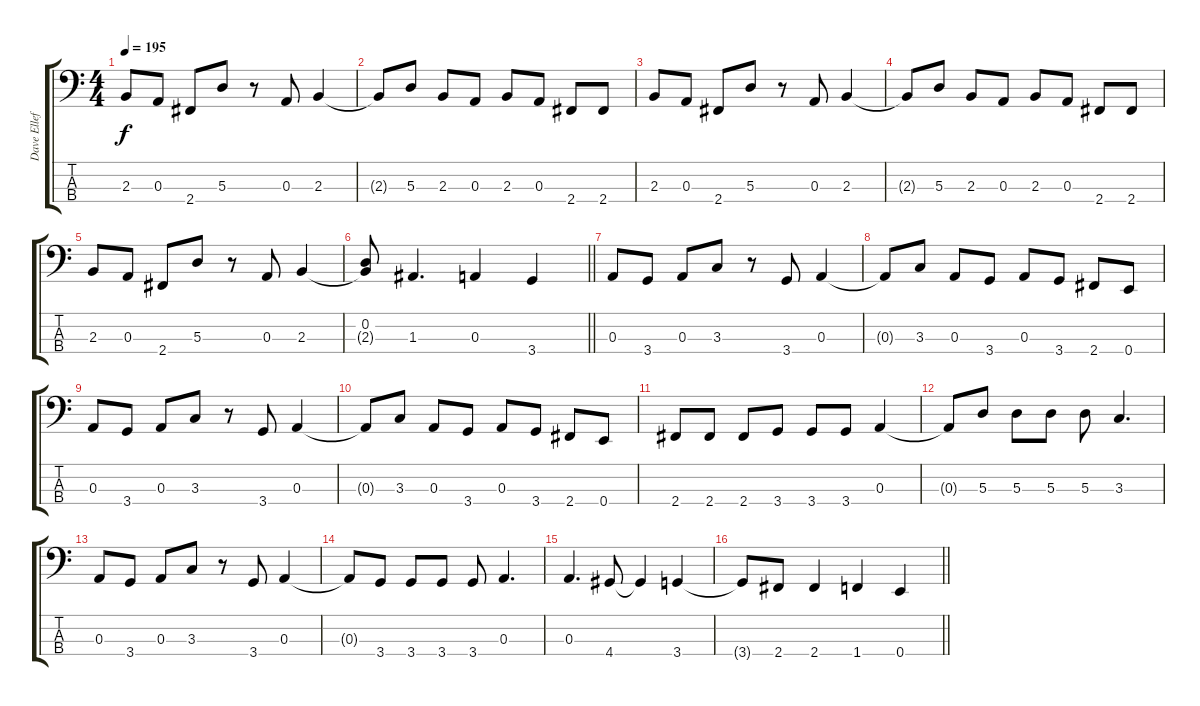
\track ("Dave Ellefson" "Dave Ellef") {instrument electricbasspick}
\staff {score tabs}
\tuning (G2 D2 A1 E1) {hide}
\ts (4 4)
\tempo 195
\clef f4
\ks c
2.3.8{dy f} 0.3.8 2.4.8 5.3.8 r.8 0.3.8 2.3.4 |
2.3{t}.8 5.3.8 2.3.8 0.3.8 2.3.8 0.3.8 2.4.8 2.4.8 |
2.3.8 0.3.8 2.4.8 5.3.8 r.8 0.3.8 2.3.4 |
2.3{t}.8 5.3.8 2.3.8 0.3.8 2.3.8 0.3.8 2.4.8 2.4.8 |
2.3.8 0.3.8 2.4.8 5.3.8 r.8 0.3.8 2.3.4 |
\barLineRight lightlight
(0.2 2.3{t}).8 1.3.4{d} 0.3.4 3.4.4 |
0.3.8 3.4.8 0.3.8 3.3.8 r.8 3.4.8 0.3.4 |
0.3{t}.8 3.3.8 0.3.8 3.4.8 0.3.8 3.4.8 2.4.8 0.4.8 |
0.3.8 3.4.8 0.3.8 3.3.8 r.8 3.4.8 0.3.4 |
0.3{t}.8 3.3.8 0.3.8 3.4.8 0.3.8 3.4.8 2.4.8 0.4.8 |
2.4.8 2.4.8 2.4.8 3.4.8 3.4.8 3.4.8 0.3.4 |
0.3{t}.8 5.3.8 5.3.8 5.3.8 5.3.8 3.3.4{d} |
0.3.8 3.4.8 0.3.8 3.3.8 r.8 3.4.8 0.3.4 |
0.3{t}.8 3.4.8 3.4.8 3.4.8 3.4.8 0.3.4{d} |
0.3.4{d} 4.4.8 4.4{t}.4 3.4.4 |
\barLineRight lightlight
3.4{t}.8 2.4.8 2.4.4 1.4.4 0.4.4
